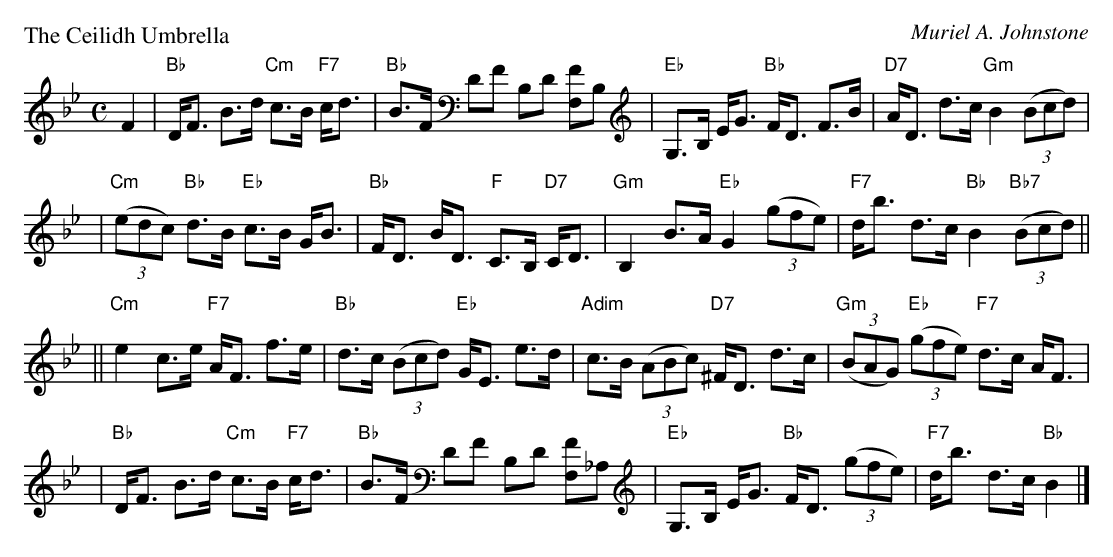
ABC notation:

X:1
P: The Ceilidh Umbrella
C: Muriel A. Johnstone
M: C
L: 1/8
K: Bb
F2 \
| "Bb"D<F B>d "Cm"c>B "F7"c<d \
| "Bb"B>F DF B,D [FF,]B, \
| "Eb"G,>B, E<G "Bb"F<D F>B \
| "D7"A<D d>c "Gm"B2 ((3Bcd) |
| "Cm"((3edc) "Bb"d>B "Eb"c>B G<B \
| "Bb"F<D B<D "F"C>B, "D7"C<D \
| "Gm"B,2 B>A "Eb"G2 ((3gfe) \
| "F7"d<b d>c "Bb"B2 "Bb7"((3Bcd) ||
|| "Cm"e2 c>e "F7"A<F f>e \
| "Bb"d>c ((3Bcd) "Eb"G<E e>d \
| "Adim"c>B ((3ABc) "D7"^F<D d>c \
| "Gm"((3BAG) "Eb"((3gfe) "F7"d>c A<F |
| "Bb"D<F B>d "Cm"c>B "F7"c<d \
| "Bb"B>F DF B,D [FF,]_A, \
| "Eb"G,>B, E<G "Bb"F<D ((3gfe) \
| "F7"d<b d>c "Bb"B2 |]
